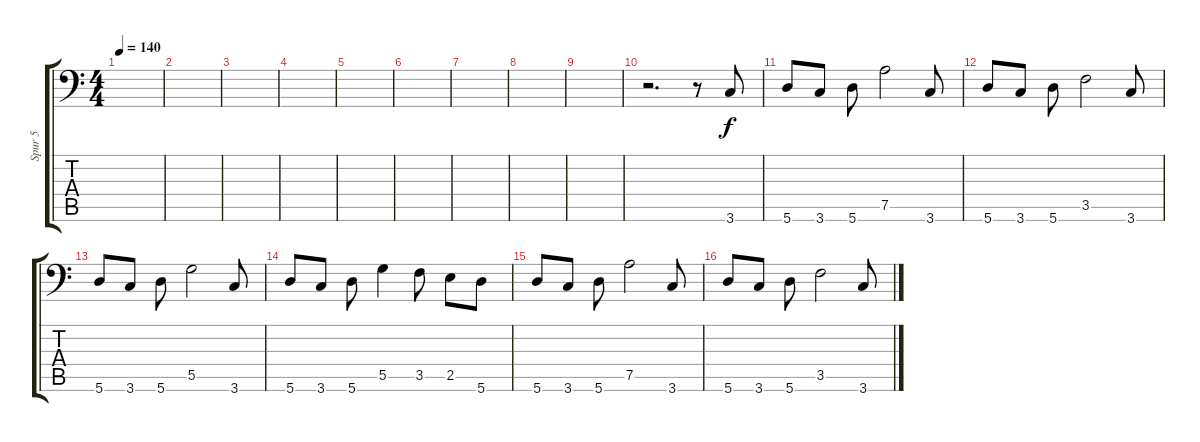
\track ("Spur 5" "Spur 5") {instrument electricbasspick}
\staff {score tabs}
\tuning (E4 B3 G3 D3 D2 A1) {hide}
\ts (4 4)
\tempo 140
\clef f4
\ks c
|
|
|
|
|
|
|
|
|
r.2{d} r.8 3.6.8 |
5.6.8 3.6.8 5.6.8 7.5.2 3.6.8 |
5.6.8 3.6.8 5.6.8 3.5.2 3.6.8 |
5.6.8 3.6.8 5.6.8 5.5.2 3.6.8 |
5.6.8 3.6.8 5.6.8 5.5.4 3.5.8 2.5.8 5.6.8 |
5.6.8 3.6.8 5.6.8 7.5.2 3.6.8 |
5.6.8 3.6.8 5.6.8 3.5.2 3.6.8
